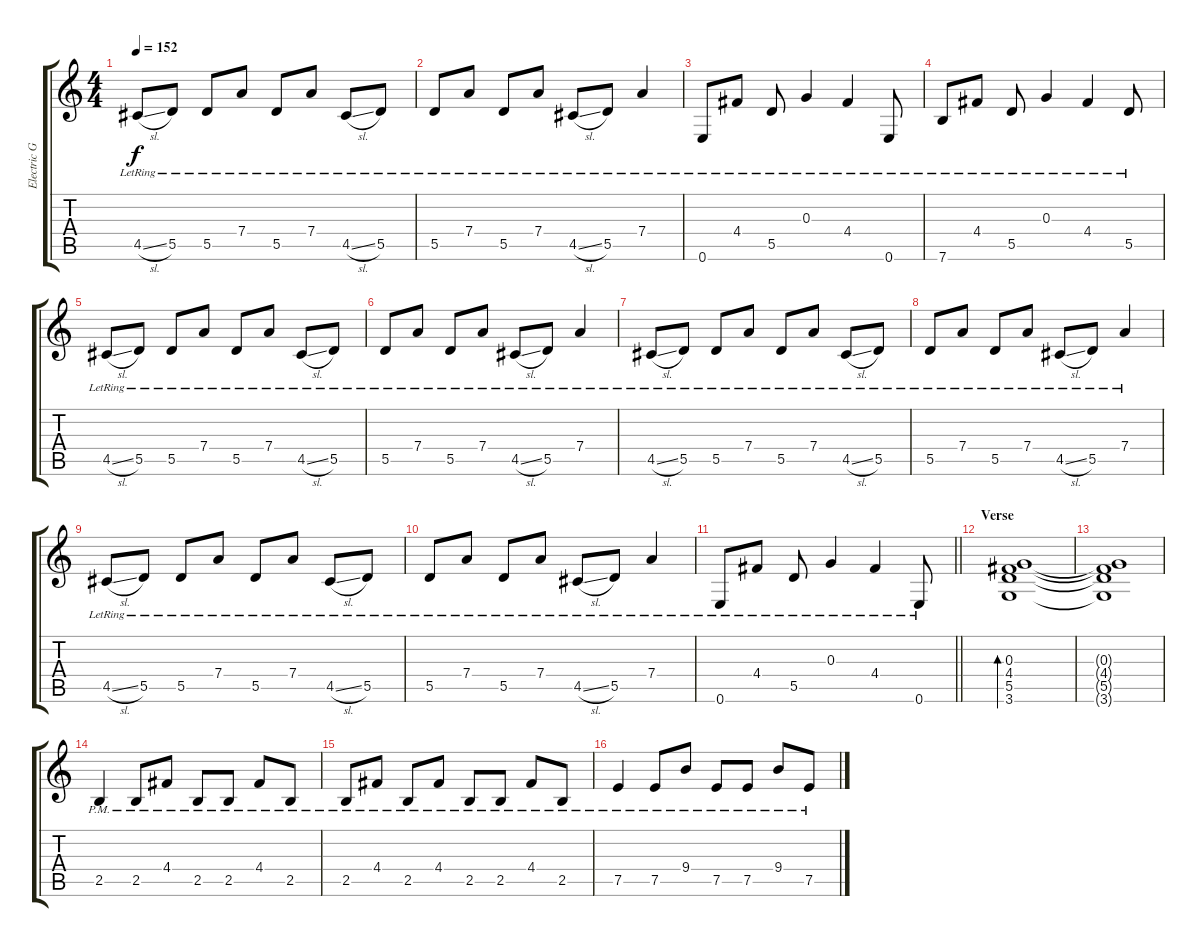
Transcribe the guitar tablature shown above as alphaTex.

\track ("Electric Guitar" "Electric G") {instrument electricguitarclean}
\staff {score tabs}
\tuning (E4 B3 G3 D3 A2 E2) {hide}
\ts (4 4)
\tempo 152
\clef g2
\ks c
4.5{sl lr}.8{dy f} 5.5{lr}.8 5.5{lr}.8 7.4{lr}.8 5.5{lr}.8 7.4{lr}.8 4.5{sl lr}.8 5.5{lr}.8 |
5.5{lr}.8 7.4{lr}.8 5.5{lr}.8 7.4{lr}.8 4.5{sl lr}.8 5.5{lr}.8 7.4{lr}.4 |
0.6{lr}.8 4.4{lr}.8 5.5{lr}.8 0.3{lr}.4 4.4{lr}.4 0.6{lr}.8 |
7.6{lr}.8 4.4{lr}.8 5.5{lr}.8 0.3{lr}.4 4.4{lr}.4 5.5{lr}.8 |
4.5{sl lr}.8 5.5{lr}.8 5.5{lr}.8 7.4{lr}.8 5.5{lr}.8 7.4{lr}.8 4.5{sl lr}.8 5.5{lr}.8 |
5.5{lr}.8 7.4{lr}.8 5.5{lr}.8 7.4{lr}.8 4.5{sl lr}.8 5.5{lr}.8 7.4{lr}.4 |
4.5{sl lr}.8 5.5{lr}.8 5.5{lr}.8 7.4{lr}.8 5.5{lr}.8 7.4{lr}.8 4.5{sl lr}.8 5.5{lr}.8 |
5.5{lr}.8 7.4{lr}.8 5.5{lr}.8 7.4{lr}.8 4.5{sl lr}.8 5.5{lr}.8 7.4{lr}.4 |
4.5{sl lr}.8 5.5{lr}.8 5.5{lr}.8 7.4{lr}.8 5.5{lr}.8 7.4{lr}.8 4.5{sl lr}.8 5.5{lr}.8 |
5.5{lr}.8 7.4{lr}.8 5.5{lr}.8 7.4{lr}.8 4.5{sl lr}.8 5.5{lr}.8 7.4{lr}.4 |
\barLineRight lightlight
0.6{lr}.8 4.4{lr}.8 5.5{lr}.8 0.3{lr}.4 4.4{lr}.4 0.6{lr}.8 |
\section ("" "Verse")
(0.3 4.4 5.5 3.6).1{bd 60} |
(0.3{t} 4.4{t} 5.5{t} 3.6{t}).1 |
2.5{pm}.4 2.5{pm}.8 4.4{pm}.8 2.5{pm}.8 2.5{pm}.8 4.4{pm}.8 2.5{pm}.8 |
2.5{pm}.8 4.4{pm}.8 2.5{pm}.8 4.4{pm}.8 2.5{pm}.8 2.5{pm}.8 4.4{pm}.8 2.5{pm}.8 |
7.5{pm}.4 7.5{pm}.8 9.4{pm}.8 7.5{pm}.8 7.5{pm}.8 9.4{pm}.8 7.5{pm}.8
